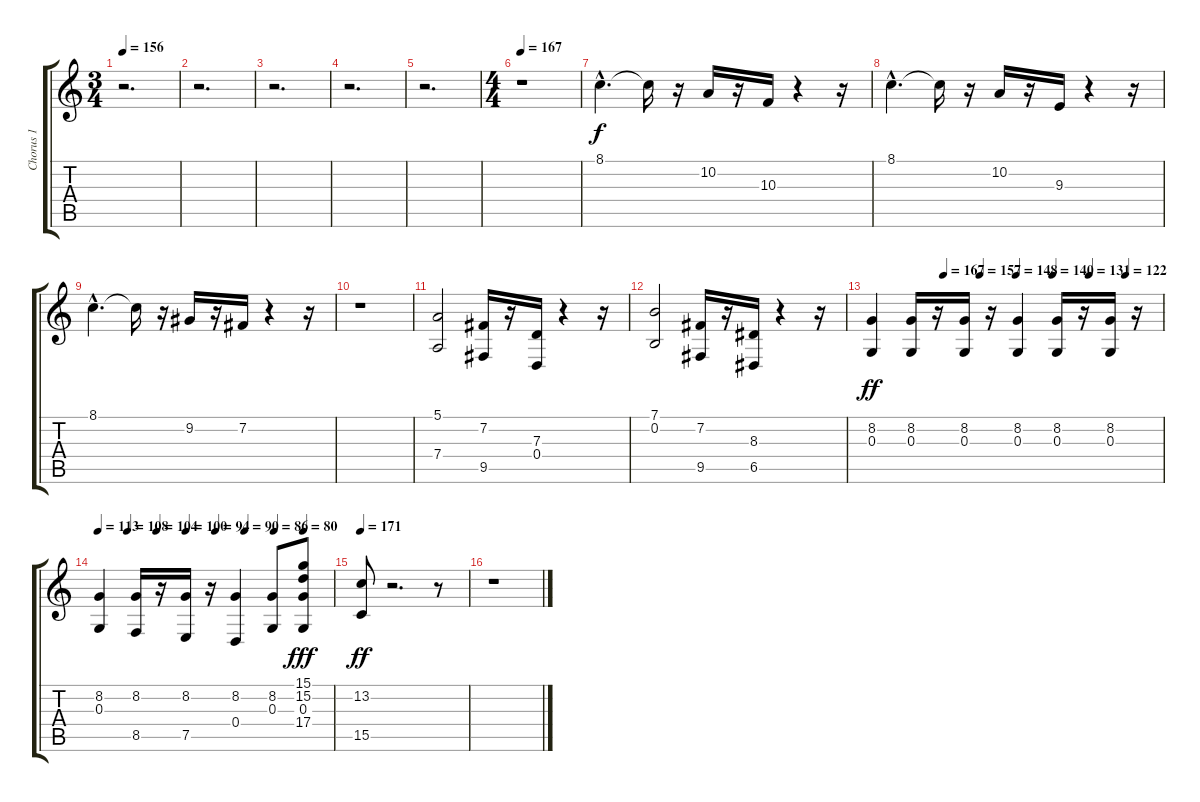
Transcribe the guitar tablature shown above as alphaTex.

\track ("Chorus 1" "Chorus 1") {instrument lead6voice}
\staff {score tabs}
\tuning (E4 B3 G3 D3 A2 E2) {hide}
\ts (3 4)
\tempo 156
\clef g2
\ks c
r.2{d dy f} |
r.2{d} |
r.2{d} |
r.2{d} |
r.2{d} |
\ts (4 4)
\tempo 167
r.1 |
8.1{hac}.4{d} 8.1{t}.16 r.16 10.2.16 r.16 10.3.16 r.4 r.16 |
8.1{hac}.4{d} 8.1{t}.16 r.16 10.2.16 r.16 9.3.16 r.4 r.16 |
8.1{hac}.4{d} 8.1{t}.16 r.16 9.2.16 r.16 7.2.16 r.4 r.16 |
r.1 |
(5.1 7.4).2 (7.2 9.5).16 r.16 (7.3 0.4).16 r.4 r.16 |
(7.1 0.2).2 (7.2 9.5).16 r.16 (8.3 6.5).16 r.4 r.16 |
\tempo (167 0.25)
\tempo (157 0.375)
\tempo (148 0.5)
\tempo (140 0.625)
\tempo (131 0.75)
\tempo (122 0.875)
(8.2 0.3).4{dy ff} (8.2 0.3).16 r.16 (8.2 0.3).16 r.16 (8.2 0.3).4 (8.2 0.3).16 r.16 (8.2 0.3).16 r.16 |
\tempo 113
\tempo (108 0.125)
\tempo (104 0.25)
\tempo (100 0.375)
\tempo (94 0.5)
\tempo (90 0.625)
\tempo (86 0.75)
\tempo (80 0.875)
(8.2 0.3).4 (8.2 8.5).16 r.16 (8.2 7.5).16 r.16 (8.2 0.4).4 (8.2 0.3).8 (15.1 15.2 0.3 17.4).8{dy fff} |
\tempo 171
(13.2 15.5).8{dy ff} r.2{d} r.8 |
r.1
